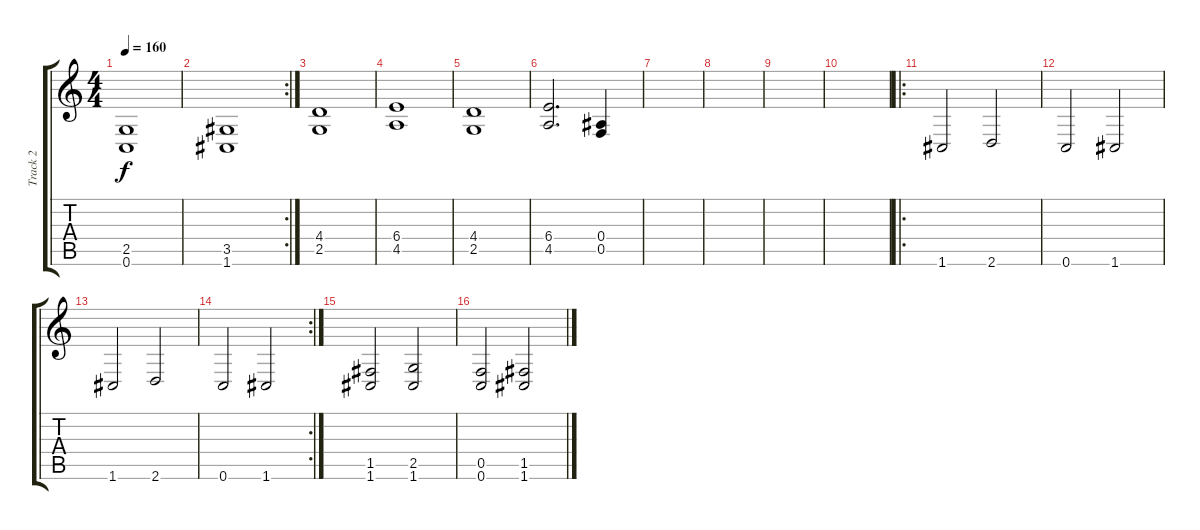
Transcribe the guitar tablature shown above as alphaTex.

\track ("Track 2" "Track 2") {instrument distortionguitar}
\staff {score tabs}
\tuning (C4 G3 Eb3 Bb2 F2 C2) {hide}
\ts (4 4)
\tempo 160
\clef g2
\ks c
(2.5 0.6).1{dy f instrument distortionguitar} |
\rc 2
(3.5 1.6).1 |
(4.4 2.5).1 |
(6.4 4.5).1 |
(4.4 2.5).1 |
(6.4 4.5).2{d} (0.4 0.5).4 |
|
|
|
|
\ro
1.6.2 2.6.2 |
0.6.2 1.6.2 |
1.6.2 2.6.2 |
\rc 2
0.6.2 1.6.2 |
(1.5 1.6).2 (2.5 1.6).2 |
(0.5 0.6).2 (1.5 1.6).2
